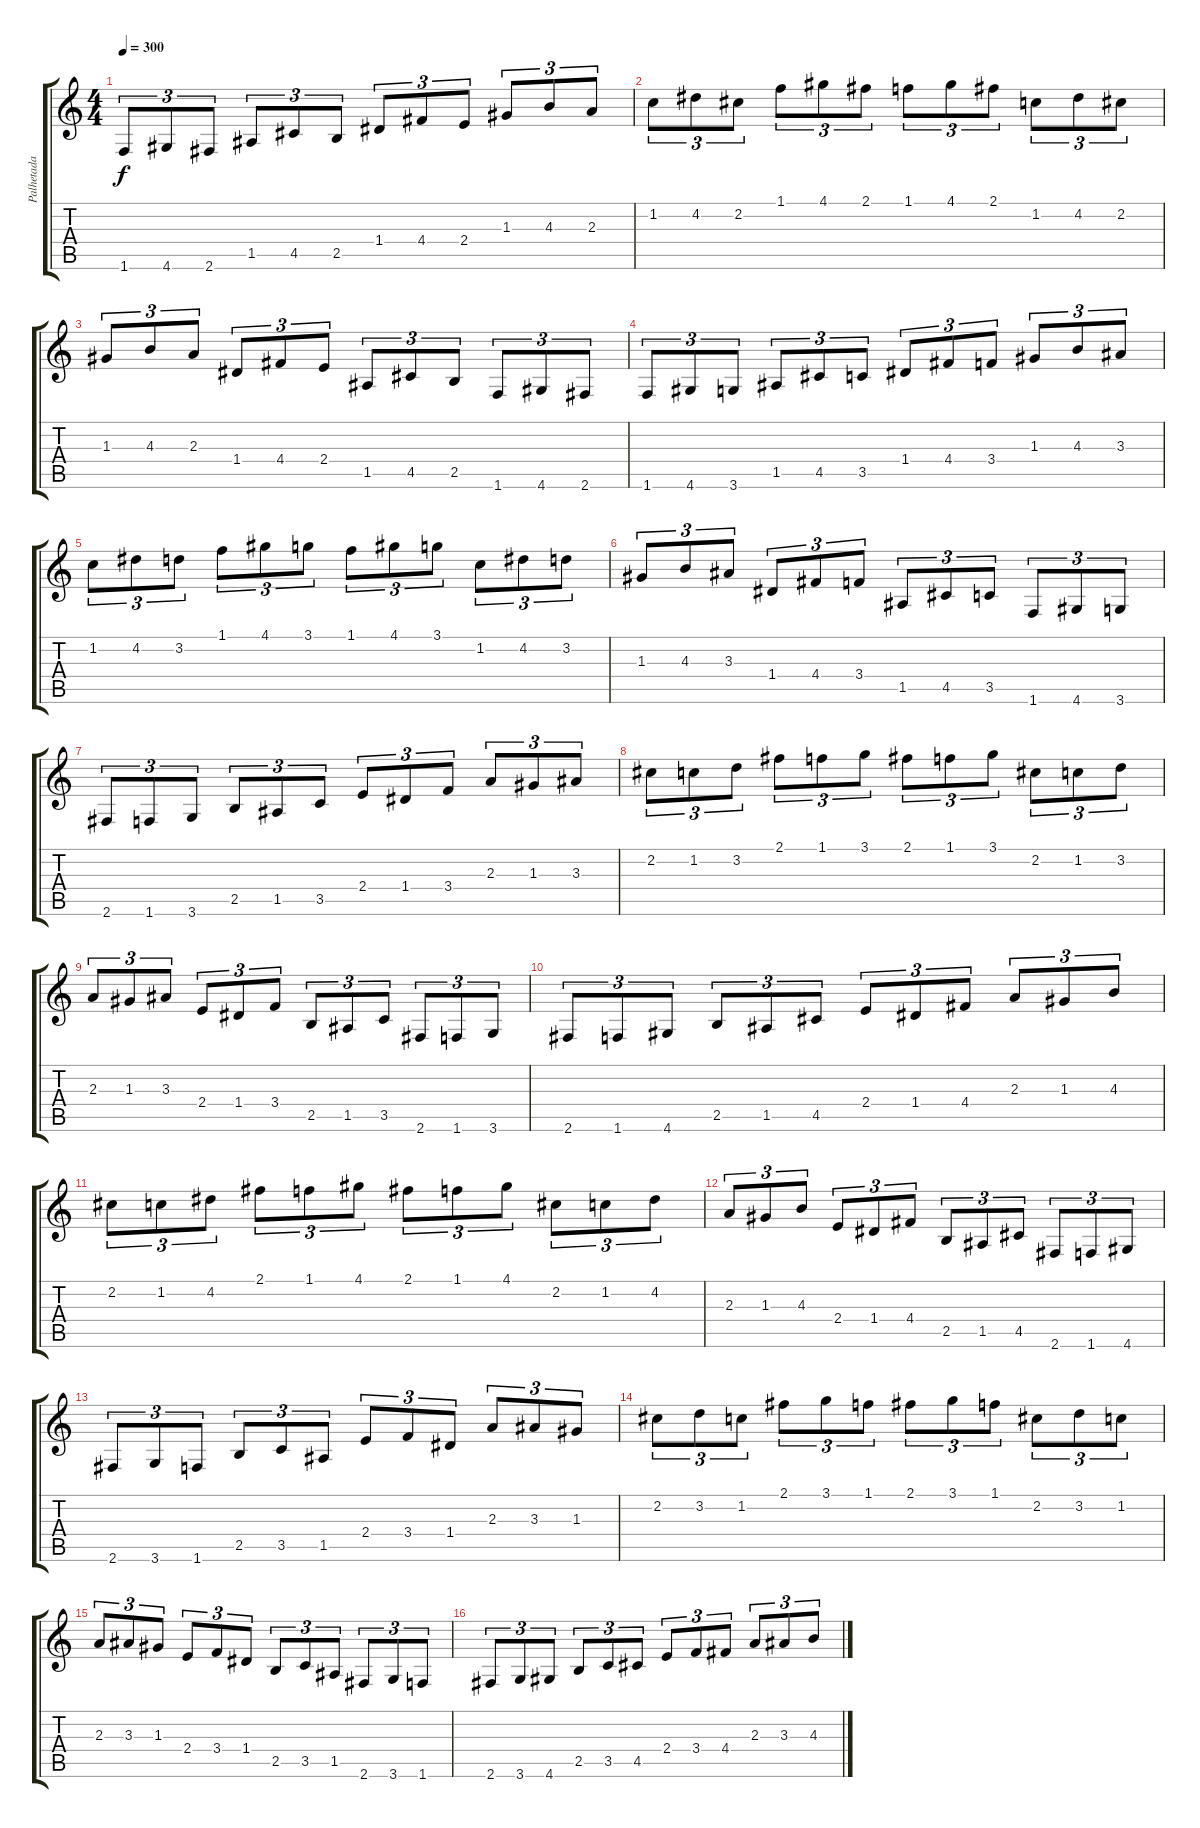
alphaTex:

\track ("Palhetada - Prontos!" "Palhetada ") {instrument overdrivenguitar}
\staff {score tabs}
\tuning (E4 B3 G3 D3 A2 E2) {hide}
\ts (4 4)
\tempo 300
\clef g2
\ks c
1.6.8{tu (3 2) dy f} 4.6.8{tu (3 2)} 2.6.8{tu (3 2)} 1.5.8{tu (3 2)} 4.5.8{tu (3 2)} 2.5.8{tu (3 2)} 1.4.8{tu (3 2)} 4.4.8{tu (3 2)} 2.4.8{tu (3 2)} 1.3.8{tu (3 2)} 4.3.8{tu (3 2)} 2.3.8{tu (3 2)} |
1.2.8{tu (3 2)} 4.2.8{tu (3 2)} 2.2.8{tu (3 2)} 1.1.8{tu (3 2)} 4.1.8{tu (3 2)} 2.1.8{tu (3 2)} 1.1.8{tu (3 2)} 4.1.8{tu (3 2)} 2.1.8{tu (3 2)} 1.2.8{tu (3 2)} 4.2.8{tu (3 2)} 2.2.8{tu (3 2)} |
1.3.8{tu (3 2)} 4.3.8{tu (3 2)} 2.3.8{tu (3 2)} 1.4.8{tu (3 2)} 4.4.8{tu (3 2)} 2.4.8{tu (3 2)} 1.5.8{tu (3 2)} 4.5.8{tu (3 2)} 2.5.8{tu (3 2)} 1.6.8{tu (3 2)} 4.6.8{tu (3 2)} 2.6.8{tu (3 2)} |
1.6.8{tu (3 2)} 4.6.8{tu (3 2)} 3.6.8{tu (3 2)} 1.5.8{tu (3 2)} 4.5.8{tu (3 2)} 3.5.8{tu (3 2)} 1.4.8{tu (3 2)} 4.4.8{tu (3 2)} 3.4.8{tu (3 2)} 1.3.8{tu (3 2)} 4.3.8{tu (3 2)} 3.3.8{tu (3 2)} |
1.2.8{tu (3 2)} 4.2.8{tu (3 2)} 3.2.8{tu (3 2)} 1.1.8{tu (3 2)} 4.1.8{tu (3 2)} 3.1.8{tu (3 2)} 1.1.8{tu (3 2)} 4.1.8{tu (3 2)} 3.1.8{tu (3 2)} 1.2.8{tu (3 2)} 4.2.8{tu (3 2)} 3.2.8{tu (3 2)} |
1.3.8{tu (3 2)} 4.3.8{tu (3 2)} 3.3.8{tu (3 2)} 1.4.8{tu (3 2)} 4.4.8{tu (3 2)} 3.4.8{tu (3 2)} 1.5.8{tu (3 2)} 4.5.8{tu (3 2)} 3.5.8{tu (3 2)} 1.6.8{tu (3 2)} 4.6.8{tu (3 2)} 3.6.8{tu (3 2)} |
2.6.8{tu (3 2)} 1.6.8{tu (3 2)} 3.6.8{tu (3 2)} 2.5.8{tu (3 2)} 1.5.8{tu (3 2)} 3.5.8{tu (3 2)} 2.4.8{tu (3 2)} 1.4.8{tu (3 2)} 3.4.8{tu (3 2)} 2.3.8{tu (3 2)} 1.3.8{tu (3 2)} 3.3.8{tu (3 2)} |
2.2.8{tu (3 2)} 1.2.8{tu (3 2)} 3.2.8{tu (3 2)} 2.1.8{tu (3 2)} 1.1.8{tu (3 2)} 3.1.8{tu (3 2)} 2.1.8{tu (3 2)} 1.1.8{tu (3 2)} 3.1.8{tu (3 2)} 2.2.8{tu (3 2)} 1.2.8{tu (3 2)} 3.2.8{tu (3 2)} |
2.3.8{tu (3 2)} 1.3.8{tu (3 2)} 3.3.8{tu (3 2)} 2.4.8{tu (3 2)} 1.4.8{tu (3 2)} 3.4.8{tu (3 2)} 2.5.8{tu (3 2)} 1.5.8{tu (3 2)} 3.5.8{tu (3 2)} 2.6.8{tu (3 2)} 1.6.8{tu (3 2)} 3.6.8{tu (3 2)} |
2.6.8{tu (3 2)} 1.6.8{tu (3 2)} 4.6.8{tu (3 2)} 2.5.8{tu (3 2)} 1.5.8{tu (3 2)} 4.5.8{tu (3 2)} 2.4.8{tu (3 2)} 1.4.8{tu (3 2)} 4.4.8{tu (3 2)} 2.3.8{tu (3 2)} 1.3.8{tu (3 2)} 4.3.8{tu (3 2)} |
2.2.8{tu (3 2)} 1.2.8{tu (3 2)} 4.2.8{tu (3 2)} 2.1.8{tu (3 2)} 1.1.8{tu (3 2)} 4.1.8{tu (3 2)} 2.1.8{tu (3 2)} 1.1.8{tu (3 2)} 4.1.8{tu (3 2)} 2.2.8{tu (3 2)} 1.2.8{tu (3 2)} 4.2.8{tu (3 2)} |
2.3.8{tu (3 2)} 1.3.8{tu (3 2)} 4.3.8{tu (3 2)} 2.4.8{tu (3 2)} 1.4.8{tu (3 2)} 4.4.8{tu (3 2)} 2.5.8{tu (3 2)} 1.5.8{tu (3 2)} 4.5.8{tu (3 2)} 2.6.8{tu (3 2)} 1.6.8{tu (3 2)} 4.6.8{tu (3 2)} |
2.6.8{tu (3 2)} 3.6.8{tu (3 2)} 1.6.8{tu (3 2)} 2.5.8{tu (3 2)} 3.5.8{tu (3 2)} 1.5.8{tu (3 2)} 2.4.8{tu (3 2)} 3.4.8{tu (3 2)} 1.4.8{tu (3 2)} 2.3.8{tu (3 2)} 3.3.8{tu (3 2)} 1.3.8{tu (3 2)} |
2.2.8{tu (3 2)} 3.2.8{tu (3 2)} 1.2.8{tu (3 2)} 2.1.8{tu (3 2)} 3.1.8{tu (3 2)} 1.1.8{tu (3 2)} 2.1.8{tu (3 2)} 3.1.8{tu (3 2)} 1.1.8{tu (3 2)} 2.2.8{tu (3 2)} 3.2.8{tu (3 2)} 1.2.8{tu (3 2)} |
2.3.8{tu (3 2)} 3.3.8{tu (3 2)} 1.3.8{tu (3 2)} 2.4.8{tu (3 2)} 3.4.8{tu (3 2)} 1.4.8{tu (3 2)} 2.5.8{tu (3 2)} 3.5.8{tu (3 2)} 1.5.8{tu (3 2)} 2.6.8{tu (3 2)} 3.6.8{tu (3 2)} 1.6.8{tu (3 2)} |
2.6.8{tu (3 2)} 3.6.8{tu (3 2)} 4.6.8{tu (3 2)} 2.5.8{tu (3 2)} 3.5.8{tu (3 2)} 4.5.8{tu (3 2)} 2.4.8{tu (3 2)} 3.4.8{tu (3 2)} 4.4.8{tu (3 2)} 2.3.8{tu (3 2)} 3.3.8{tu (3 2)} 4.3.8{tu (3 2)}
